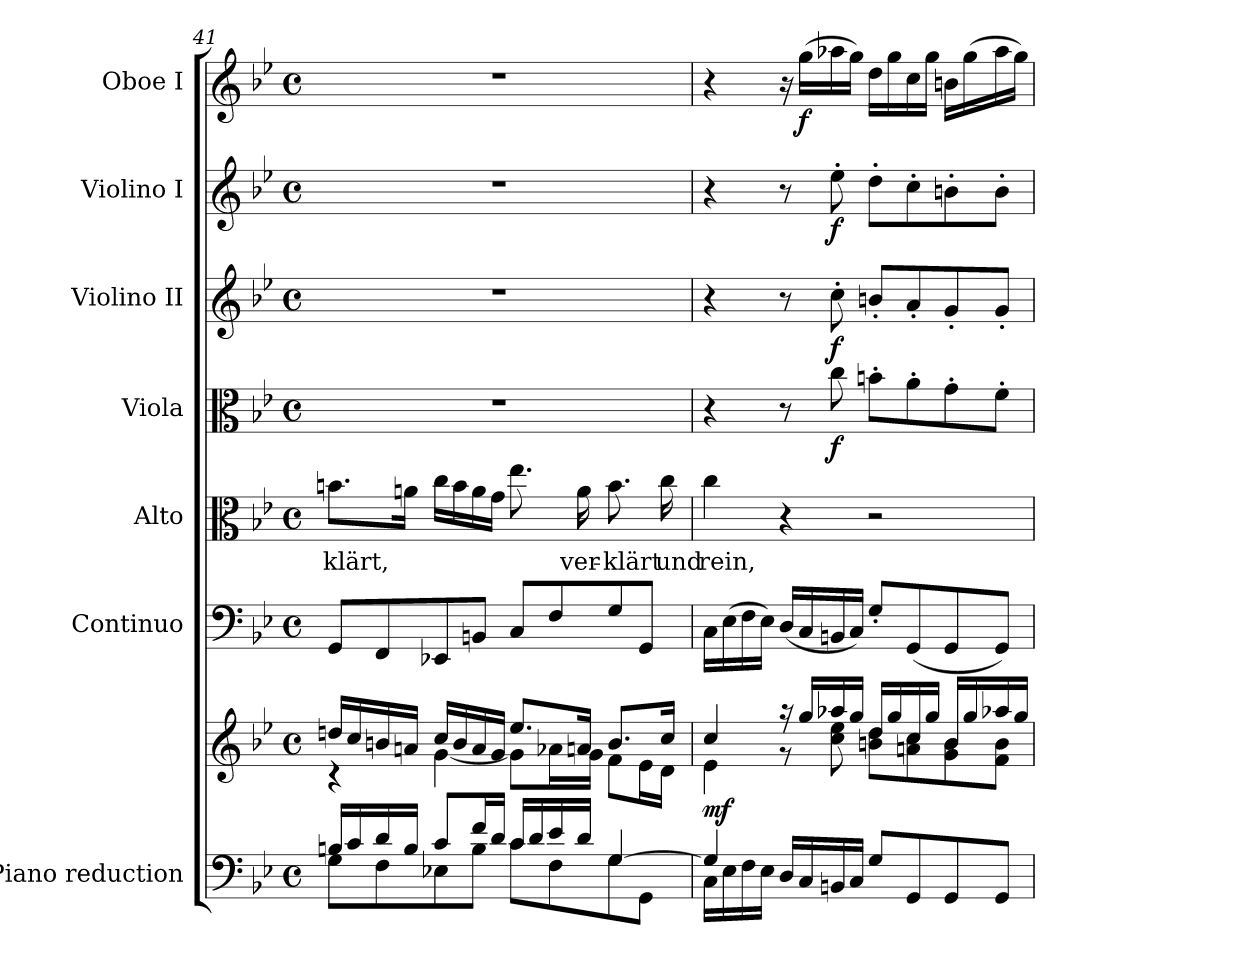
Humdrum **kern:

**kern	**kern	**dynam	**kern	**dynam	**kern	**text	**kern	**dynam	**kern	**dynam	**kern	**dynam	**kern	**dynam
*part7	*part7	*part7	*part6	*part6	*part5	*part5	*part4	*part4	*part3	*part3	*part2	*part2	*part1	*part1
*staff8	*staff7	*staff7/8	*staff6	*staff6	*staff5	*staff5	*staff4	*staff4	*staff3	*staff3	*staff2	*staff2	*staff1	*staff1
*I"Piano reduction	*	*	*I"Continuo	*	*I"Alto	*	*I"Viola	*	*I"Violino II	*	*I"Violino I	*	*I"Oboe I	*
*I'Pno	*	*	*	*	*	*	*I'Vla	*	*I'Vln	*	*I'Vln	*	*I'Ob	*
!!LO:PB:g=z
*clefF4	*clefG2	*	*clefF4	*	*clefC3	*	*clefC3	*	*clefG2	*	*clefG2	*	*clefG2	*
*k[b-e-]	*k[b-e-]	*	*k[b-e-]	*	*k[b-e-]	*	*k[b-e-]	*	*k[b-e-]	*	*k[b-e-]	*	*k[b-e-]	*
*M4/4	*M4/4	*	*M4/4	*	*M4/4	*	*M4/4	*	*M4/4	*	*M4/4	*	*M4/4	*
*met(c)	*met(c)	*	*met(c)	*	*met(c)	*	*met(c)	*	*met(c)	*	*met(c)	*	*met(c)	*
=41	=41	=41	=41	=41	=41	=41	=41	=41	=41	=41	=41	=41	=41	=41
*^	*^	*	*	*	*	*	*	*	*	*	*	*	*	*
!	!	!	!	!	!	!	!	!LO:LY:b	!	!	!	!	!	!	!	!
16Bn/LL	8G\L	16ddn/LL	4r	.	8GG/L	.	8.bn\L	-klärt,	1r	.	1r	.	1r	.	1r	.
16c/	.	16cc/	.	.	.	.	.	.	.	.	.	.	.	.	.	.
16d/	8F\	16bn/	.	.	8FF/	.	.	.	.	.	.	.	.	.	.	.
16B/JJ	.	16an/JJ	.	.	.	.	16an\Jk	.	.	.	.	.	.	.	.	.
8c/L	8E-X\	16cc/LL	[4g\	.	8EE-X/	.	16cc\LL	.	.	.	.	.	.	.	.	.
.	.	16b/	.	.	.	.	16b\	.	.	.	.	.	.	.	.	.
16f/L	8B\J	16a/	.	.	8BBn/J	.	16a\	.	.	.	.	.	.	.	.	.
16d/JJ	.	16g/JJ	.	.	.	.	16g\JJ	.	.	.	.	.	.	.	.	.
16c/LL	8c\L	8.ee-/L	8g\L]	.	8C/L	.	8.ee-\	.	.	.	.	.	.	.	.	.
16d/	.	.	.	.	.	.	.	.	.	.	.	.	.	.	.	.
16e-/	8F\	.	16a-X\L	.	8F/	.	.	.	.	.	.	.	.	.	.	.
!	!	!	!	!	!	!	!	!LO:LY:b	!	!	!	!	!	!	!	!
16d/JJ	.	16an/Jk	16g\JJ	.	.	.	16a\	ver-	.	.	.	.	.	.	.	.
!	!	!	!	!	!	!	!	!LO:LY:b	!	!	!	!	!	!	!	!
[4G/	8G\	8.b/L	8f\L	.	8G/	.	8.b\	-klärt	.	.	.	.	.	.	.	.
.	8GG\J	.	16e-\L	.	8GG/J	.	.	.	.	.	.	.	.	.	.	.
!	!	!	!	!	!	!	!	!LO:LY:b	!	!	!	!	!	!	!	!
.	.	16cc/Jk	16d\JJ	.	.	.	16cc\	und	.	.	.	.	.	.	.	.
=42	=42	=42	=42	=42	=42	=42	=42	=42	=42	=42	=42	=42	=42	=42	=42	=42
!	!	!	!	!LO:DY:b	!	!	!	!LO:LY:b	!	!	!	!	!	!	!	!
4G/]	16C\LL	4cc/	4e-\	mf	16C\LL	.	4cc\	rein,	4r	.	4r	.	4r	.	4r	.
!	!	!	!	!	!	!LO:DY:b	!	!	!	!	!	!	!	!	!	!
!	!	!	!	!	!	!LO:DY:n=1:b	!	!	!	!	!	!	!	!	!	!
!	!	!	!	!	!	!LO:DY:n=2:b	!	!	!	!	!	!	!	!	!	!
.	16E-\	.	.	.	(16E-\	other-dynamics f other-dynamics	.	.	.	.	.	.	.	.	.	.
.	16F\	.	.	.	16F\	.	.	.	.	.	.	.	.	.	.	.
.	16E-\JJ	.	.	.	16E-\JJ)	.	.	.	.	.	.	.	.	.	.	.
16D/LL	4ryy	16r	8r	.	(16D/LL	.	4r	.	8r	.	8r	.	8r	.	16r	.
!	!	!	!	!	!	!	!	!	!	!	!	!	!	!	!	!LO:DY:b
16C/	.	16gg/LL	.	.	16C/	.	.	.	.	.	.	.	.	.	(16gg\LL	f
!	!	!	!	!	!	!	!	!	!	!LO:DY:b	!	!LO:DY:b	!	!LO:DY:b	!	!
16BBn/	.	16aa-X/	8cc\ 8ee-\	.	16BBn/	.	.	.	8cc\	f	8cc'\	f	8ee-'\	f	16aa-X\	.
16C/JJ	.	16gg/JJ	.	.	16C/JJ)	.	.	.	.	.	.	.	.	.	16gg\JJ)	.
8G/L	2ryy	16dd/LL	8bn\ 8dd\L	.	8G'/L	.	2r	.	8bn'\L	.	8bn'/L	.	8dd'\L	.	16dd\LL	.
.	.	16gg/	.	.	.	.	.	.	.	.	.	.	.	.	16gg\	.
8GG/	.	16cc/	8an\ 8cc\	.	(8GG/	.	.	.	8a'\	.	8a'/	.	8cc'\	.	16cc\	.
.	.	16gg/JJ	.	.	.	.	.	.	.	.	.	.	.	.	16gg\JJ	.
8GG/	.	16b/LL	8g\ 8b\	.	8GG/	.	.	.	8g'\	.	8g'/	.	8bn'\	.	16bn\LL	.
.	.	16gg/	.	.	.	.	.	.	.	.	.	.	.	.	(16gg\	.
8GG/J	.	16aa-X/	8f\ 8b\J	.	8GG/J)	.	.	.	8f'\J	.	8g'/J	.	8b'\J	.	16aa-\	.
.	.	16gg/JJ	.	.	.	.	.	.	.	.	.	.	.	.	16gg\JJ)	.
*v	*v	*	*	*	*	*	*	*	*	*	*	*	*	*	*	*
*	*v	*v	*	*	*	*	*	*	*	*	*	*	*	*	*
=	=	=	=	=	=	=	=	=	=	=	=	=	=	=
*-	*-	*-	*-	*-	*-	*-	*-	*-	*-	*-	*-	*-	*-	*-
